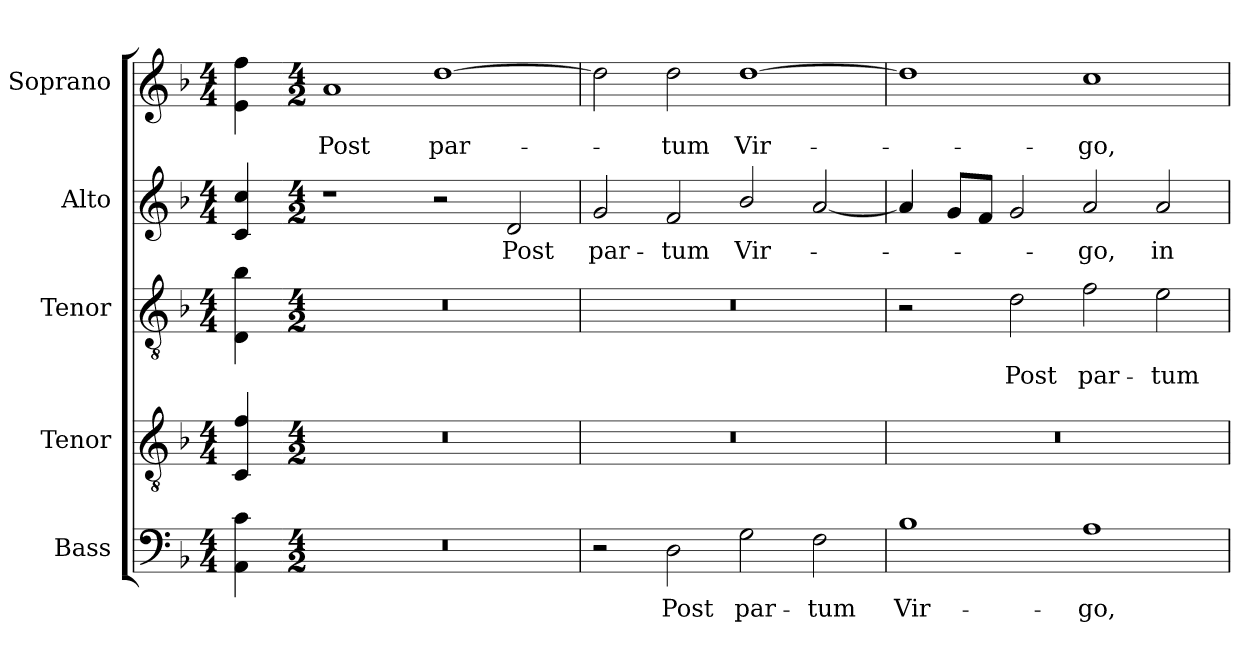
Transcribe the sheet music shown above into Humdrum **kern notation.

**kern	**text	**kern	**kern	**text	**kern	**text	**kern	**text
*part5	*part5	*part4	*part3	*part3	*part2	*part2	*part1	*part1
*staff5	*staff5	*staff4	*staff3	*staff3	*staff2	*staff2	*staff1	*staff1
*I"Bass	*	*I"Tenor	*I"Tenor	*	*I"Alto	*	*I"Soprano	*
*I'B.	*	*I'T.	*I'T.	*	*I'A.	*	*I'S.	*
!!LO:PB:g=z
*clefF4	*	*clefGv2	*clefGv2	*	*clefG2	*	*clefG2	*
*	*	*ITrd7c12	*ITrd7c12	*	*	*	*	*
*k[b-]	*	*k[b-]	*k[b-]	*	*k[b-]	*	*k[b-]	*
*F:	*	*F:	*F:	*	*F:	*	*F:	*
*M4/4	*	*M4/4	*M4/4	*	*M4/4	*	*M4/4	*
=	=	=	=	=	=	=	=	=
4AAi\ 4ci	.	4CCi/ 4Fi	4DDi\ 4B-i	.	4ci/ 4cci	.	4ei\ 4ffi	.
=1-	=1-	=1-	=1-	=1-	=1-	=1-	=1-	=1-
*M4/2	*	*M4/2	*M4/2	*	*M4/2	*	*M4/2	*
!LO:N:vis=1	!	!LO:N:vis=1	!LO:N:vis=1	!	!	!	!	!
!	!	!	!	!	!	!	!	!LO:LY:b:color=#000000
0r	.	0r	0r	.	1r	.	1ai	Post
!	!	!	!	!	!	!	!	!LO:LY:b:color=#000000
.	.	.	.	.	2r	.	[1ddi	par-
!	!	!	!	!	!	!LO:LY:b:color=#000000	!	!
.	.	.	.	.	2di/	Post	.	.
=2	=2	=2	=2	=2	=2	=2	=2	=2
!	!	!LO:N:vis=1	!LO:N:vis=1	!	!	!	!	!
!	!	!	!	!	!	!LO:LY:b:color=#000000	!	!
2r	.	0r	0r	.	2gi/	par-	2ddi\]	.
!	!LO:LY:b:color=#000000	!	!	!	!	!	!	!
!	!	!	!	!	!	!LO:LY:b:color=#000000	!	!
!	!	!	!	!	!	!	!	!LO:LY:b:color=#000000
2Di\	Post	.	.	.	2fi/	-tum	2ddi\	-tum
!	!LO:LY:b:color=#000000	!	!	!	!	!	!	!
!	!	!	!	!	!	!LO:LY:b:color=#000000	!	!
!	!	!	!	!	!	!	!	!LO:LY:b:color=#000000
2Gi\	par-	.	.	.	2b-i/	Vir-	[1ddi	Vir-
!	!LO:LY:b:color=#000000	!	!	!	!	!	!	!
2Fi\	-tum	.	.	.	[2ai/	.	.	.
=3	=3	=3	=3	=3	=3	=3	=3	=3
!	!LO:LY:b:color=#000000	!LO:N:vis=1	!	!	!	!	!	!
1B-i	Vir-	0r	2r	.	4ai/]	.	1ddi]	.
.	.	.	.	.	8gi/L	.	.	.
.	.	.	.	.	8fi/J	.	.	.
!	!	!	!	!LO:LY:b:color=#000000	!	!	!	!
.	.	.	2Di\	Post	2gi/	.	.	.
!	!LO:LY:b:color=#000000	!	!	!	!	!	!	!
!	!	!	!	!LO:LY:b:color=#000000	!	!	!	!
!	!	!	!	!	!	!LO:LY:b:color=#000000	!	!
!	!	!	!	!	!	!	!	!LO:LY:b:color=#000000
1Ai	-go,	.	2Fi\	par-	2ai/	-go,	1cci	-go,
!	!	!	!	!LO:LY:b:color=#000000	!	!	!	!
!	!	!	!	!	!	!LO:LY:b:color=#000000	!	!
.	.	.	2Ei\	-tum	2ai/	in-	.	.
=	=	=	=	=	=	=	=	=
*-	*-	*-	*-	*-	*-	*-	*-	*-
